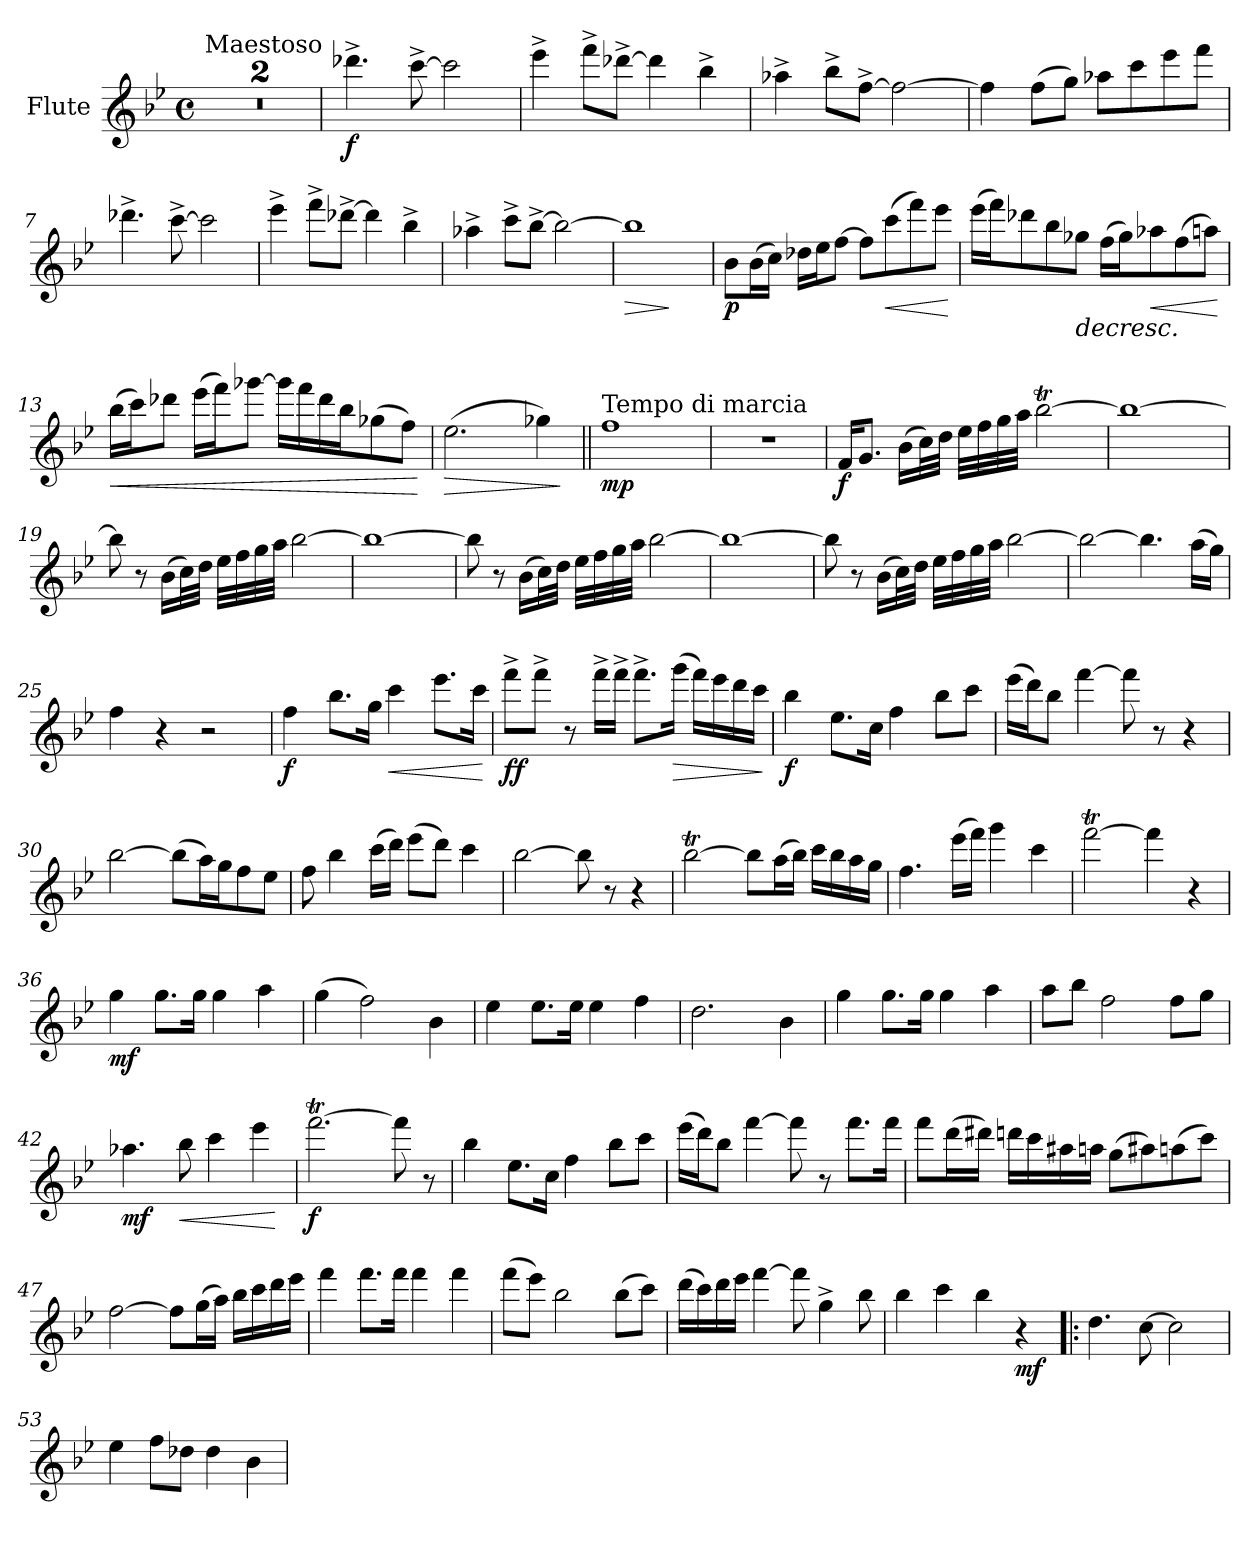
**kern	**dynam
*part1	*part1
*staff1	*staff1
*I"Flute	*
*I'Fl	*
*clefG2	*
*k[b-e-]	*
*B-:	*
*M4/4	*
*met(c)	*
=1	=1
!LO:TX:a:t=Maestoso	!
1r	.
=2	=2
1r	.
=3	=3
!	!LO:DY:b
4.ddd-X^\	f
[8ccc^\	.
2ccc\]	.
=4	=4
4eee-^\	.
8fff^\L	.
[8ddd-X^\J	.
4ddd-\]	.
4bb-^\	.
=5	=5
4aa-X^\	.
8bb-^\L	.
[8ff^\J	.
2ff\_	.
=6	=6
4ff\]	.
(8ff\L	.
8gg\J)	.
8aa-X\L	.
8ccc\	.
8eee-\	.
8fff\J	.
=7	=7
4.ddd-X^\	.
[8ccc^\	.
2ccc\]	.
=8	=8
4eee-^\	.
8fff^\L	.
[8ddd-X^\J	.
4ddd-\]	.
4bb-^\	.
=9	=9
4aa-X^\	.
8ccc^\L	.
[8bb-^\J	.
2bb-\_	.
!!LO:LB:g=z
=10	=10
!	!LO:HP:b
1bb-]	>
.	]
=11	=11
!	!LO:DY:b
8b-\L	p
(16b-\L	.
16cc\JJ)	.
16dd-X\LL	.
16ee-\J	.
[8ff\J	.
8ff\L]	.
!	!LO:HP:b
(8ccc\	<
8fff\)	.
8eee-\J	.
.	[
=12	=12
(16eee-\LL	.
16fff\J)	.
8ddd-X\	.
8bb-\	.
!	!LO:HP:b
8gg-X\J	>
(16ff\LL	.
16gg-\J)	.
!	!LO:HP:b
8aa-X\	<
(8ff\	.
8aan\J)	.
.	] [
=13	=13
!	!LO:HP:b
(16bb-\LL	<
16ccc\J)	.
8ddd-X\J	.
(16eee-\LL	.
16fff\J)	.
[8ggg-X\J	.
16ggg-\LL]	.
16fff\	.
16ddd-\	.
16bb-\J	.
(8gg-X\	.
8ff\J)	.
.	[
=14	=14
!	!LO:HP:b
(2.ee-\	>
4gg-X\)	.
.	]
!!LO:LB:g=z
=15||	=15||
!LO:TX:a:t=Tempo di marcia	!
!	!LO:DY:b
1ff	mp
=16	=16
1r	.
=17	=17
!	!LO:DY:b
16f/KL	f
8.g/J	.
(16b-\LL	.
32cc\L)	.
32dd\JJJ	.
32ee-\LLL	.
32ff\	.
32gg\	.
32aa\JJJ	.
[2bb-T\	.
=18	=18
1bb-_	.
=19	=19
8bb-\]	.
8r	.
(16b-\LL	.
32cc\L)	.
32dd\JJJ	.
32ee-\LLL	.
32ff\	.
32gg\	.
32aa\JJJ	.
[2bb-TTTT\	.
=20	=20
1bb-_	.
=21	=21
8bb-\]	.
8r	.
(16b-\LL	.
32cc\L)	.
32dd\JJJ	.
32ee-\LLL	.
32ff\	.
32gg\	.
32aa\JJJ	.
[2bb-TTTT\	.
=22	=22
1bb-_	.
!!LO:LB:g=z
=23	=23
8bb-\]	.
8r	.
(16b-\LL	.
32cc\L)	.
32dd\JJJ	.
32ee-\LLL	.
32ff\	.
32gg\	.
32aa\JJJ	.
[2bb-TTTT\	.
=24	=24
2bb-\_	.
4.bb-\]	.
(16aa\LL	.
16gg\JJ)	.
=25	=25
4ff\	.
4r	.
2r	.
=26	=26
!	!LO:DY:b
4ff\	f
8.bb-\L	.
16gg\Jk	.
!	!LO:HP:b
4ccc\	<
8.eee-\L	.
16ccc\Jk	.
.	[
=27	=27
!	!LO:DY:b
8fff^\L	ff
8fff^\J	.
8r	.
16fff^\LL	.
16fff^\JJ	.
8.fff^\L	.
!	!LO:HP:b
(16ggg\Jk	>
16fff\LL)	.
16eee-\	.
16ddd\	.
16ccc\JJ	.
.	]
!!LO:LB:g=z
=28	=28
!	!LO:DY:b
4bb-\	f
8.ee-\L	.
16cc\Jk	.
4ff\	.
8bb-\L	.
8ccc\J	.
=29	=29
(16eee-\LL	.
16ddd\J)	.
8bb-\J	.
[4fff\	.
8fff\]	.
8r	.
4r	.
=30	=30
[2bb-TTTT\	.
(8bb-\L]	.
16aa\L)	.
16gg\J	.
8ff\	.
8ee-TTT\J	.
=31	=31
8ff\	.
4bb-\	.
(16ccc\LL	.
16ddd\JJ)	.
(8eee-\L	.
8ddd\J)	.
4ccc\	.
=32	=32
[2bb-\	.
8bb-\]	.
8r	.
4r	.
=33	=33
[2bb-T\	.
8bb-\L]	.
(16aa\L	.
16bb-\JJ)	.
16ccc\LL	.
16bb-\	.
16aa\	.
16ggTTT\JJ	.
!!LO:LB:g=z
=34	=34
4.ff\	.
(16eee-\LL	.
16fff\JJ)	.
4ggg\	.
4ccc\	.
=35	=35
[2fffT\	.
4fff\]	.
4r	.
=36	=36
!	!LO:DY:b
4gg\	mf
8.gg\L	.
16gg\Jk	.
4gg\	.
4aa\	.
=37	=37
(4gg\	.
2ff\)	.
4b-\	.
=38	=38
4ee-\	.
8.ee-\L	.
16ee-\Jk	.
4ee-\	.
4ff\	.
=39	=39
2.dd\	.
4b-\	.
=40	=40
4gg\	.
8.gg\L	.
16gg\Jk	.
4gg\	.
4aa\	.
=41	=41
8aa\L	.
8bb-\J	.
2ff\	.
8ff\L	.
8gg\J	.
!!LO:LB:g=z
=42	=42
!	!LO:DY:b
4.aa-X\	mf
!	!LO:HP:b
8bb-\	<
4ccc\	.
4eee-\	.
.	[
=43	=43
!	!LO:DY:b
[2.fffT\	f
8fff\]	.
8r	.
=44	=44
4bb-\	.
8.ee-\L	.
16cc\Jk	.
4ff\	.
8bb-\L	.
8ccc\J	.
=45	=45
(16eee-\LL	.
16ddd\J)	.
8bb-\J	.
[4fff\	.
8fff\]	.
8r	.
8.fff\L	.
16fff\Jk	.
=46	=46
8fff\L	.
(16ddd\L	.
16ddd#X\JJ)	.
16dddn\LL	.
16ccc\	.
16aa#X\	.
16aan\JJ	.
(8gg\L	.
8aa#X\)	.
(8aan\	.
8ccc\J)	.
!!LO:LB:g=z
=47	=47
[2ff\	.
8ff\L]	.
(16gg\L	.
16aa\JJ)	.
16bb-\LL	.
16ccc\	.
16ddd\	.
16eee-\JJ	.
=48	=48
4fff\	.
8.fff\L	.
16fff\Jk	.
4fff\	.
4fff\	.
=49	=49
(8fff\L	.
8eee-\J)	.
2bb-\	.
(8bb-\L	.
8ccc\J)	.
=50	=50
(16ddd\LL	.
16ccc\)	.
16ddd\	.
16eee-\JJ	.
[4fff\	.
8fff\]	.
4gg^\	.
8bb-\	.
=51	=51
4bb-\	.
4ccc\	.
4bb-\	.
!	!LO:DY:b
4r	mf
=52!|:	=52!|:
4.dd\	.
[8cc\	.
2cc\]	.
=53	=53
4ee-\	.
8ff\L	.
8dd-X\J	.
4dd-\	.
4b-\	.
=	=
*-	*-
